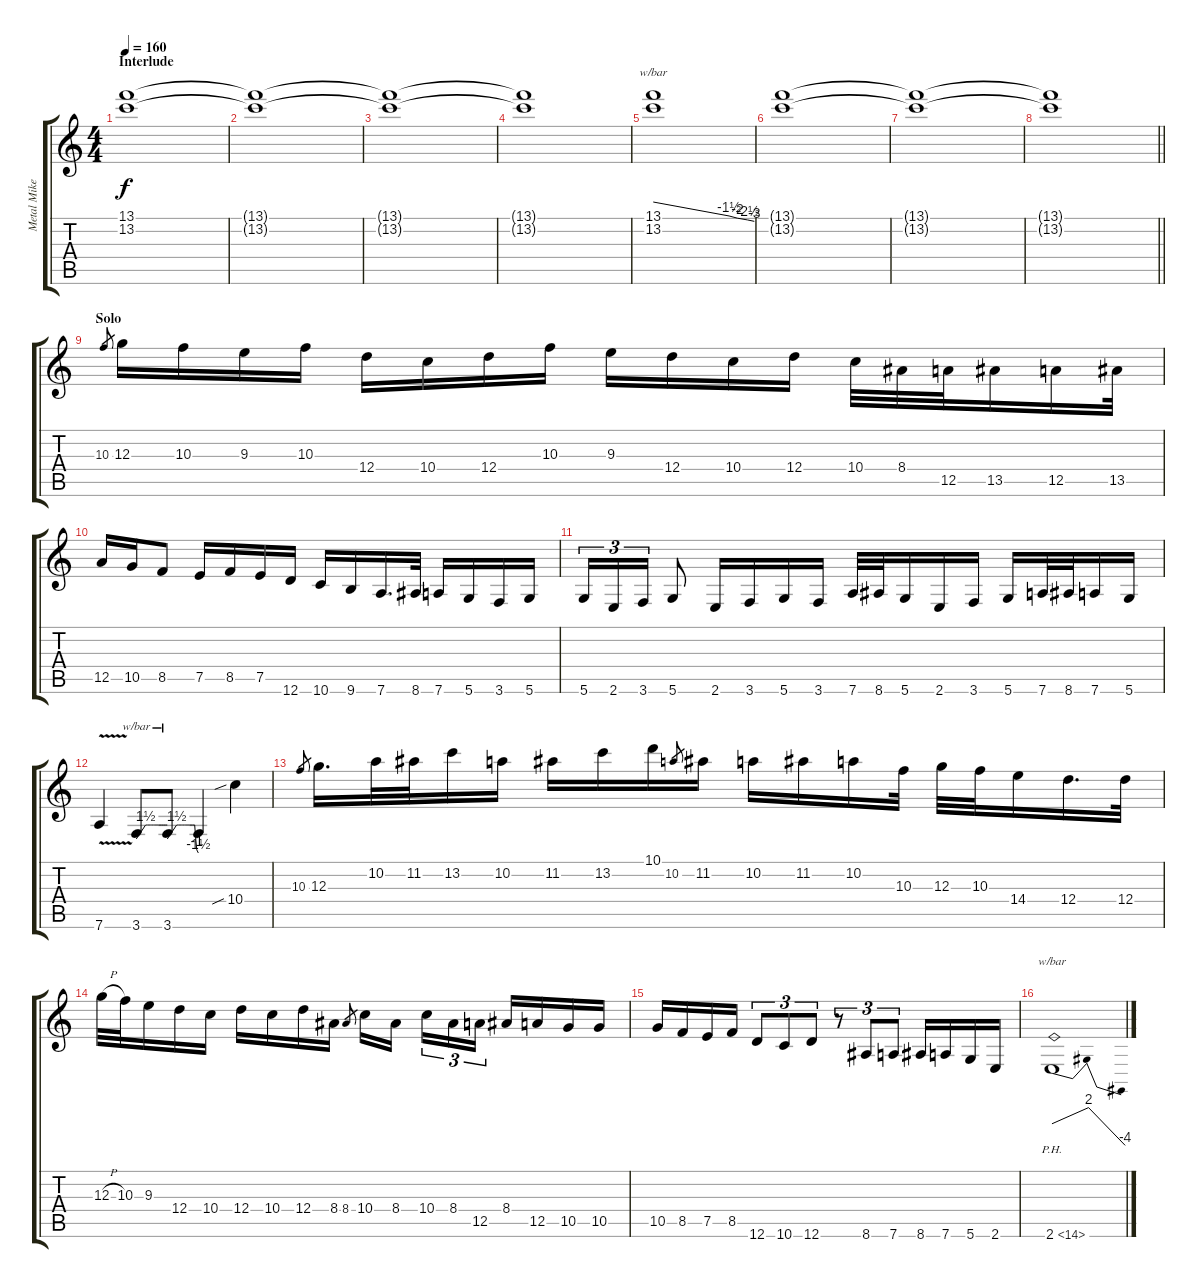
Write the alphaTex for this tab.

\track ("Metal Mike Chlasciak (Overdubs/Solo)" "Metal Mike") {instrument distortionguitar}
\staff {score tabs}
\tuning (E4 B3 G3 D3 A2 D2) {hide}
\ts (4 4)
\section ("" "Interlude")
\tempo 160
\clef g2
\ks c
(13.1 13.2).1{dy f} |
(13.1{t} 13.2{t}).1 |
(13.1{t} 13.2{t}).1{volume 10} |
(13.1{t} 13.2{t}).1 |
(13.1 13.2).1{tbe (custom default 0 0 45 -6 50 -8 56 -10 60 -12)} |
(13.1{t} 13.2{t}).1 |
(13.1{t} 13.2{t}).1 |
\barLineRight lightlight
(13.1{t} 13.2{t}).1 |
\section ("" "Solo")
10.3.8{gr} 12.3.16{volume 16 balance 8} 10.3.16 9.3.16 10.3.16 12.4.16 10.4.16 12.4.16 10.3.16 9.3.16 12.4.16 10.4.16 12.4.16 10.4.32 8.4.32 12.5.32 13.5.16 12.5.16 13.5.32 |
12.5.16 10.5.16 8.5.8 7.5.16 8.5.16 7.5.16 12.6.16 10.6.16 9.6.16 7.6.16{d} 8.6.32 7.6.16 5.6.16 3.6.16 5.6.16 |
5.6.16{tu (3 2)} 2.6.16{tu (3 2)} 3.6.16{tu (3 2)} 5.6.8 2.6.16 3.6.16 5.6.16 3.6.16 7.6.32 8.6.32 5.6.16 2.6.16 3.6.16 5.6.16 7.6.32 8.6.32 7.6.16 5.6.16 |
7.6{v}.4{instrument guitarharmonics} 3.6.8{tbe (custom default 0 0 18 6 22 6 28 6 30 6 33 6 36 6 43 6 49 6 53 6 57 6 60 6) instrument distortionguitar} 3.6.8{tbe (custom default 0 0 18 6 22 6 28 6 30 6 33 6 36 6 43 6 49 6 53 6 55 0 57 -4 60 -6)} 3.6{t}.4 10.4{sib}.4 |
10.3.8{gr} 12.3.16{d} 10.2.32 11.2.32 13.2.16 10.2.16 11.2.16 13.2.16 10.1.16 10.2.8{gr} 11.2.16 10.2.16 11.2.16 10.2.16 10.3.32 12.3.32 10.3.32 14.4.16 12.4.16{d} 12.4.32 |
12.3{h}.32 10.3.32 9.3.16 12.4.16 10.4.16 12.4.16 10.4.16 12.4.16 8.4.16 8.4.8{gr} 10.4.16 8.4.16{beam splitsecondary} 10.4.16{tu (3 2)} 8.4.16{tu (3 2)} 12.5.16{tu (3 2)} 8.4.16 12.5.16 10.5.16 10.5.16 |
10.5.16 8.5.16 7.5.16 8.5.16 12.6.8{tu (3 2)} 10.6.8{tu (3 2)} 12.6.8{tu (3 2)} r.8{tu (3 2)} 8.6.8{tu (3 2)} 7.6.8{tu (3 2)} 8.6.16 7.6.16 5.6.16 2.6.16 |
2.6{ph 12}.1{tbe (dip default 0 0 30 8 40 8 60 -16) instrument guitarharmonics}
